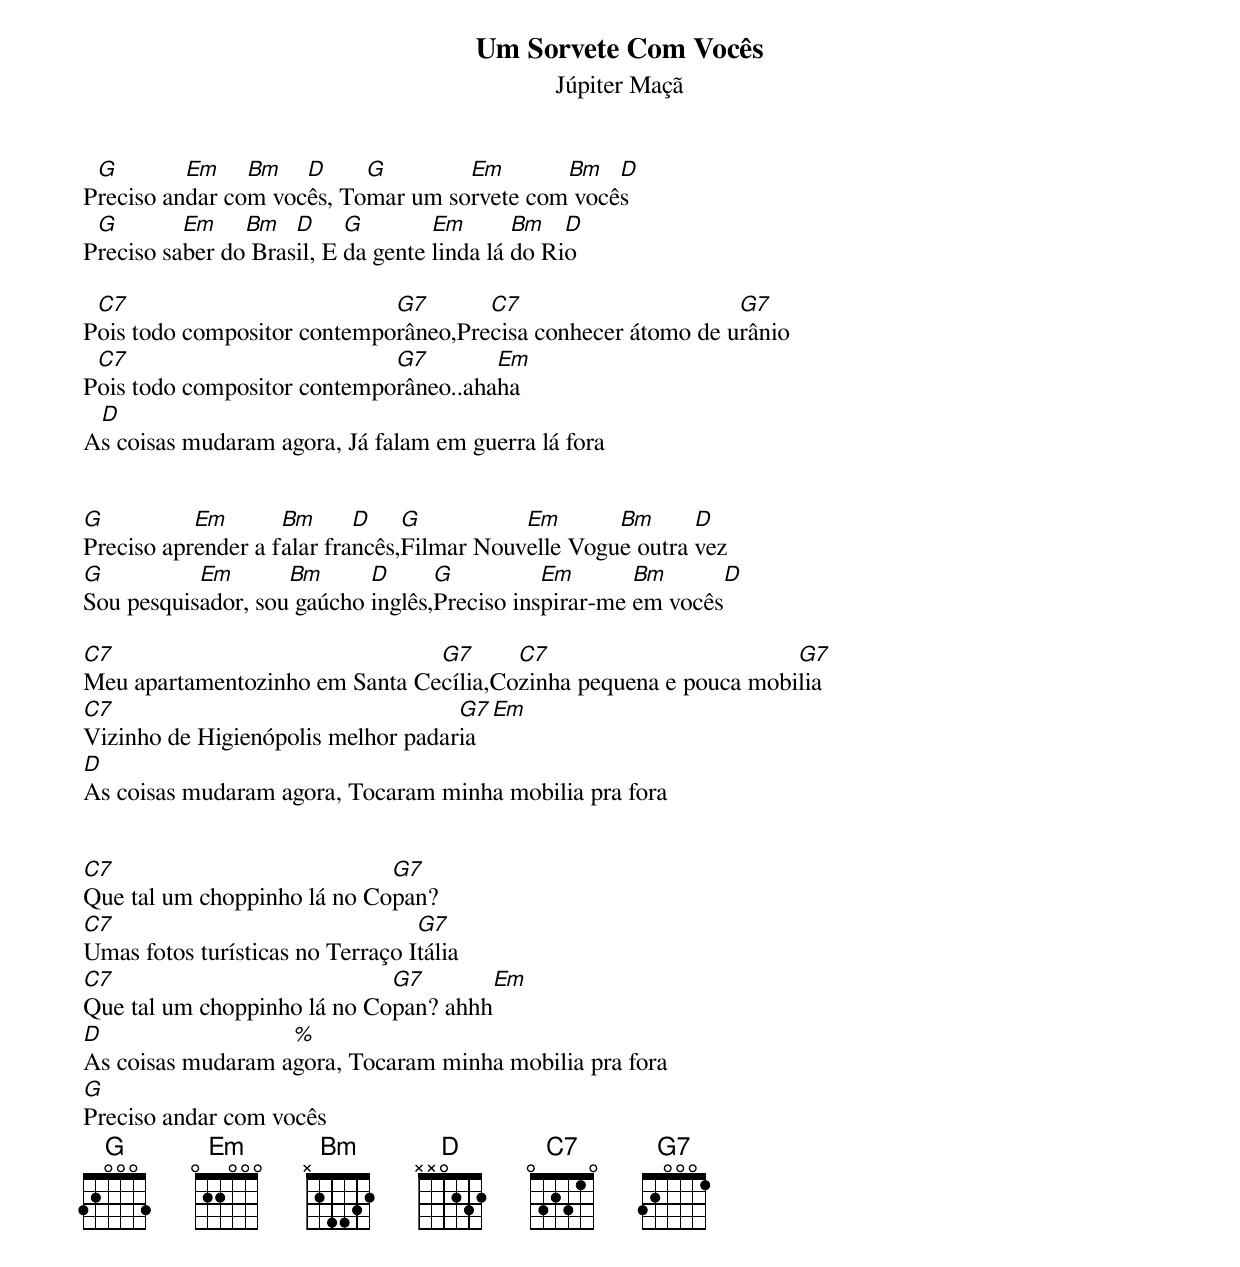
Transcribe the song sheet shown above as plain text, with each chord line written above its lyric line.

Um Sorvete Com Vocês
Júpiter Maçã



 G        Em    Bm   D     G        Em       Bm   D
Preciso andar com vocês, Tomar um sorvete com vocês
 G        Em    Bm   D     G        Em       Bm   D
Preciso saber do Brasil, E da gente linda lá do Rio

 C7                          G7       C7                      G7
Pois todo compositor contemporâneo,Precisa conhecer átomo de urânio
 C7                          G7        Em
Pois todo compositor contemporâneo..ahaha
 D
As coisas mudaram agora, Já falam em guerra lá fora


G          Em       Bm      D    G          Em       Bm      D
Preciso aprender a falar francês,Filmar Nouvelle Vogue outra vez
G          Em       Bm      D      G          Em       Bm      D
Sou pesquisador, sou gaúcho inglês,Preciso inspirar-me em vocês

C7                              G7      C7                        G7
Meu apartamentozinho em Santa Cecília,Cozinha pequena e pouca mobilia
C7                                  G7     Em
Vizinho de Higienópolis melhor padaria
D
As coisas mudaram agora, Tocaram minha mobilia pra fora


C7                           G7
Que tal um choppinho lá no Copan?
C7                                G7
Umas fotos turísticas no Terraço Itália
C7                           G7       Em
Que tal um choppinho lá no Copan? ahhh
D                  %
As coisas mudaram agora, Tocaram minha mobilia pra fora
G
Preciso andar com vocês
